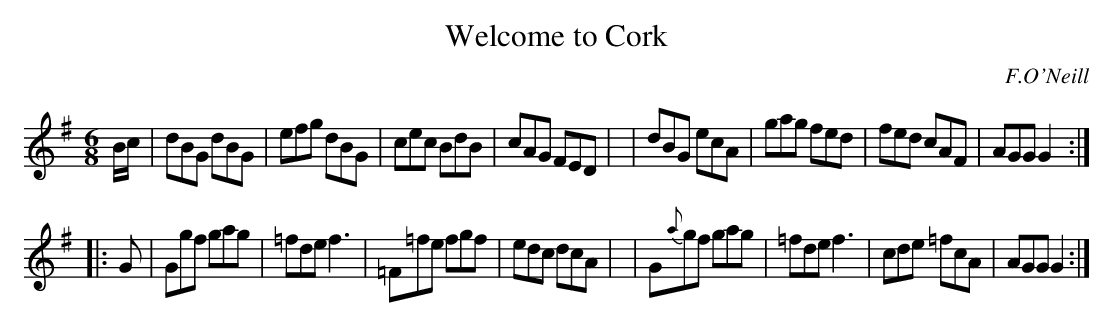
X:1
T: Welcome to Cork
O: F.O'Neill
M: 6/8
L: 1/8
K: G
B/c/ \
| dBG dBG | efg dBG | cec BdB | cAG FED |\
| dBG ecA | gag fed | fed cAF | AGG G2 :|
|: G \
| Ggf gag | =fde f3 | =F=fe fgf | edc dcA |\
| G{a}gf gag | =fde f3 | cde =fcA | AGG G2 :|
